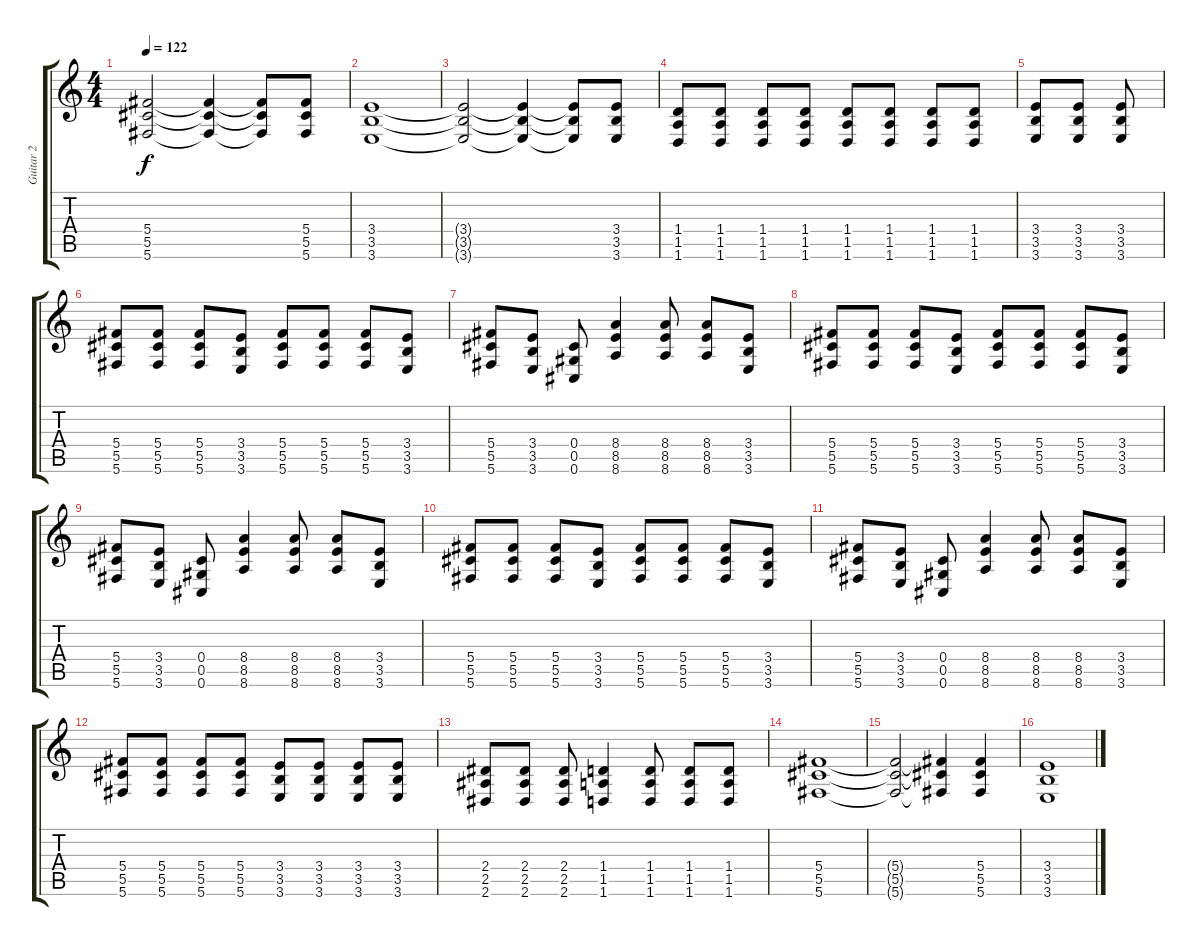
\track ("Guitar 2" "Guitar 2") {instrument distortionguitar}
\staff {score tabs}
\tuning (Eb4 Bb3 Gb3 Db3 Ab2 Db2) {hide}
\ts (4 4)
\tempo 122
\clef g2
\ks c
(5.4{t} 5.5{t} 5.6{t}).2{dy f} (5.4{t} 5.5{t} 5.6{t}).4 (5.4{t} 5.5{t} 5.6{t}).8 (5.4 5.5 5.6).8 |
(3.4 3.5 3.6).1 |
(3.4{t} 3.5{t} 3.6{t}).2 (3.4{t} 3.5{t} 3.6{t}).4 (3.4{t} 3.5{t} 3.6{t}).8 (3.4 3.5 3.6).8 |
(1.4 1.5 1.6).8 (1.4 1.5 1.6).8 (1.4 1.5 1.6).8 (1.4 1.5 1.6).8 (1.4 1.5 1.6).8 (1.4 1.5 1.6).8 (1.4 1.5 1.6).8 (1.4 1.5 1.6).8 |
(3.4 3.5 3.6).8 (3.4 3.5 3.6).8 (3.4 3.5 3.6).8 |
(5.4 5.5 5.6).8 (5.4 5.5 5.6).8 (5.4 5.5 5.6).8 (3.4 3.5 3.6).8 (5.4 5.5 5.6).8 (5.4 5.5 5.6).8 (5.4 5.5 5.6).8 (3.4 3.5 3.6).8 |
(5.4 5.5 5.6).8 (3.4 3.5 3.6).8 (0.4 0.5 0.6).8 (8.4 8.5 8.6).4 (8.4 8.5 8.6).8 (8.4 8.5 8.6).8 (3.4 3.5 3.6).8 |
(5.4 5.5 5.6).8 (5.4 5.5 5.6).8 (5.4 5.5 5.6).8 (3.4 3.5 3.6).8 (5.4 5.5 5.6).8 (5.4 5.5 5.6).8 (5.4 5.5 5.6).8 (3.4 3.5 3.6).8 |
(5.4 5.5 5.6).8 (3.4 3.5 3.6).8 (0.4 0.5 0.6).8 (8.4 8.5 8.6).4 (8.4 8.5 8.6).8 (8.4 8.5 8.6).8 (3.4 3.5 3.6).8 |
(5.4 5.5 5.6).8 (5.4 5.5 5.6).8 (5.4 5.5 5.6).8 (3.4 3.5 3.6).8 (5.4 5.5 5.6).8 (5.4 5.5 5.6).8 (5.4 5.5 5.6).8 (3.4 3.5 3.6).8 |
(5.4 5.5 5.6).8 (3.4 3.5 3.6).8 (0.4 0.5 0.6).8 (8.4 8.5 8.6).4 (8.4 8.5 8.6).8 (8.4 8.5 8.6).8 (3.4 3.5 3.6).8 |
(5.4 5.5 5.6).8 (5.4 5.5 5.6).8 (5.4 5.5 5.6).8 (5.4 5.5 5.6).8 (3.4 3.5 3.6).8 (3.4 3.5 3.6).8 (3.4 3.5 3.6).8 (3.4 3.5 3.6).8 |
(2.4 2.5 2.6).8 (2.4 2.5 2.6).8 (2.4 2.5 2.6).8 (1.4 1.5 1.6).4 (1.4 1.5 1.6).8 (1.4 1.5 1.6).8 (1.4 1.5 1.6).8 |
(5.4 5.5 5.6).1 |
(5.4{t} 5.5{t} 5.6{t}).2 (5.4{t} 5.5{t} 5.6{t}).4 (5.4 5.5 5.6).4 |
(3.4 3.5 3.6).1
